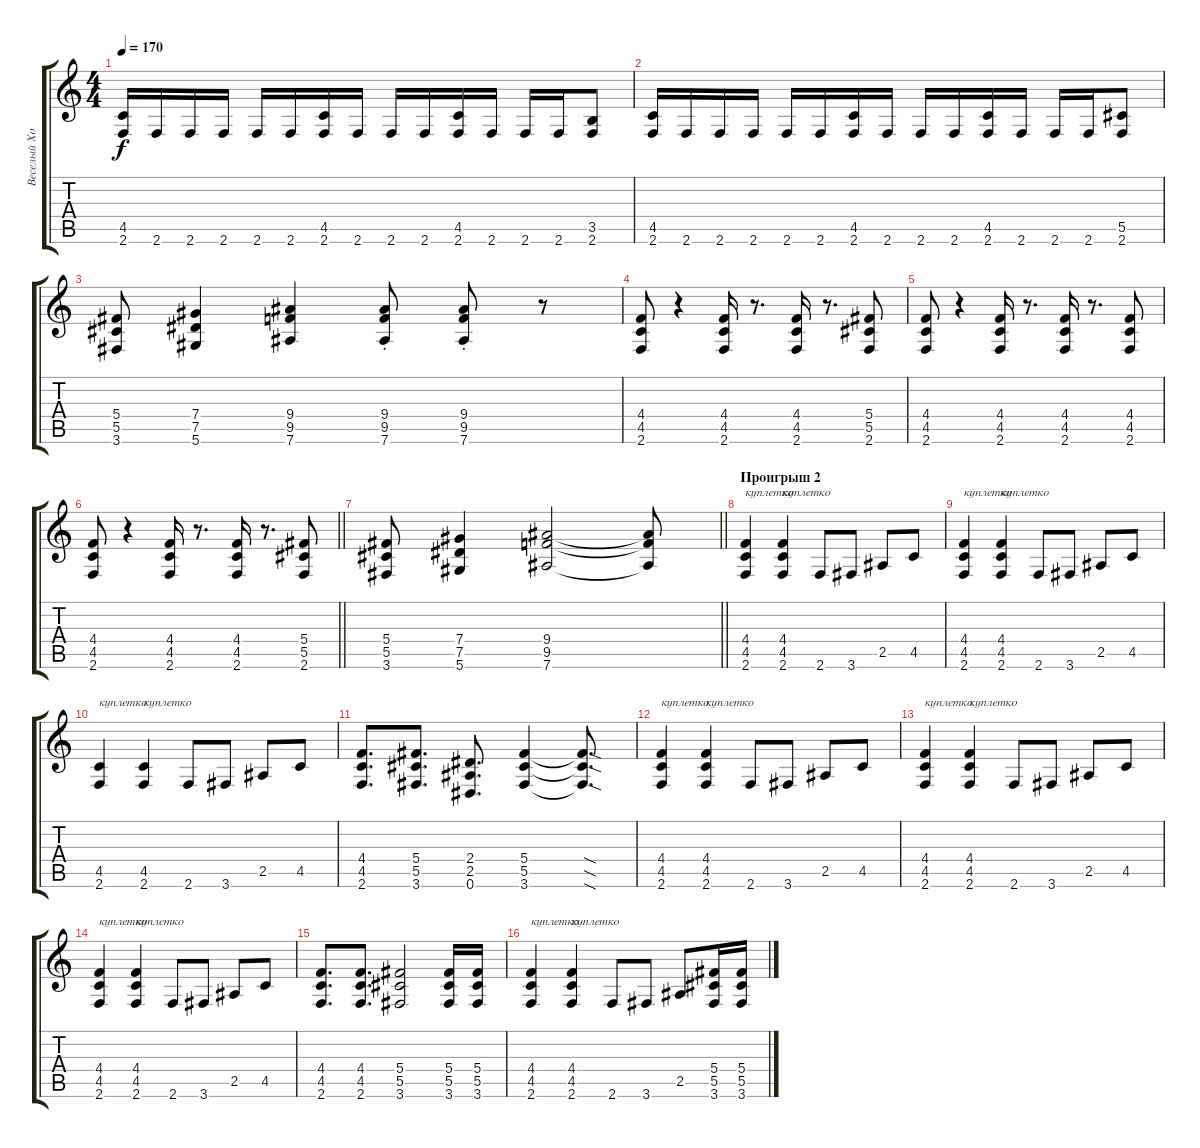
\track ("Веселый Хобит" "Веселый Хо") {instrument overdrivenguitar}
\staff {score tabs}
\tuning (Eb4 Bb3 Gb3 Db3 Ab2 Eb2) {hide}
\ts (4 4)
\tempo 170
\clef g2
\ks c
(4.5 2.6).16{dy f} 2.6.16 2.6.16 2.6.16 2.6.16 2.6.16 (4.5 2.6).16 2.6.16 2.6.16 2.6.16 (4.5 2.6).16 2.6.16 2.6.16 2.6.16 (3.5 2.6).8 |
(4.5 2.6).16 2.6.16 2.6.16 2.6.16 2.6.16 2.6.16 (4.5 2.6).16 2.6.16 2.6.16 2.6.16 (4.5 2.6).16 2.6.16 2.6.16 2.6.16 (5.5 2.6).8 |
(5.4 5.5 3.6).8 (7.4 7.5 5.6).4 (9.4 9.5 7.6).4 (9.4{st} 9.5{st} 7.6{st}).8 (9.4{st} 9.5{st} 7.6{st}).8 r.8 |
(4.4 4.5 2.6).8 r.4 (4.4 4.5 2.6).16 r.8{d} (4.4 4.5 2.6).16 r.8{d} (5.4 5.5 2.6).8 |
(4.4 4.5 2.6).8 r.4 (4.4 4.5 2.6).16 r.8{d} (4.4 4.5 2.6).16 r.8{d} (4.4 4.5 2.6).8 |
\barLineRight lightlight
(4.4 4.5 2.6).8 r.4 (4.4 4.5 2.6).16 r.8{d} (4.4 4.5 2.6).16 r.8{d} (5.4 5.5 2.6).8 |
\barLineRight lightlight
(5.4 5.5 3.6).8 (7.4 7.5 5.6).4 (9.4 9.5 7.6).2 (9.4{t} 9.5{t} 7.6{t}).8 |
\section ("" "Проигрыш 2")
(4.4 4.5 2.6).4{txt "куплетко"} (4.4 4.5 2.6).4{txt "куплетко"} 2.6.8 3.6.8 2.5.8 4.5.8 |
(4.4 4.5 2.6).4{txt "куплетко"} (4.4 4.5 2.6).4{txt "куплетко"} 2.6.8 3.6.8 2.5.8 4.5.8 |
(4.5 2.6).4{txt "куплетко"} (4.5 2.6).4{txt "куплетко"} 2.6.8 3.6.8 2.5.8 4.5.8 |
(4.4 4.5 2.6).8{d} (5.4 5.5 3.6).8{d} (2.4 2.5 0.6).8{d} (5.4 5.5 3.6).4 (5.4{sod t} 5.5{sod t} 3.6{sod t}).8{d} |
(4.4 4.5 2.6).4{txt "куплетко"} (4.4 4.5 2.6).4{txt "куплетко"} 2.6.8 3.6.8 2.5.8 4.5.8 |
(4.4 4.5 2.6).4{txt "куплетко"} (4.4 4.5 2.6).4{txt "куплетко"} 2.6.8 3.6.8 2.5.8 4.5.8 |
(4.4 4.5 2.6).4{txt "куплетко"} (4.4 4.5 2.6).4{txt "куплетко"} 2.6.8 3.6.8 2.5.8 4.5.8 |
(4.4 4.5 2.6).8{d} (4.4 4.5 2.6).8{d} (5.4 5.5 3.6).2 (5.4 5.5 3.6).16 (5.4 5.5 3.6).16 |
(4.4 4.5 2.6).4{txt "куплетко"} (4.4 4.5 2.6).4{txt "куплетко"} 2.6.8 3.6.8 2.5.8 (5.4 5.5 3.6).16 (5.4 5.5 3.6).16
